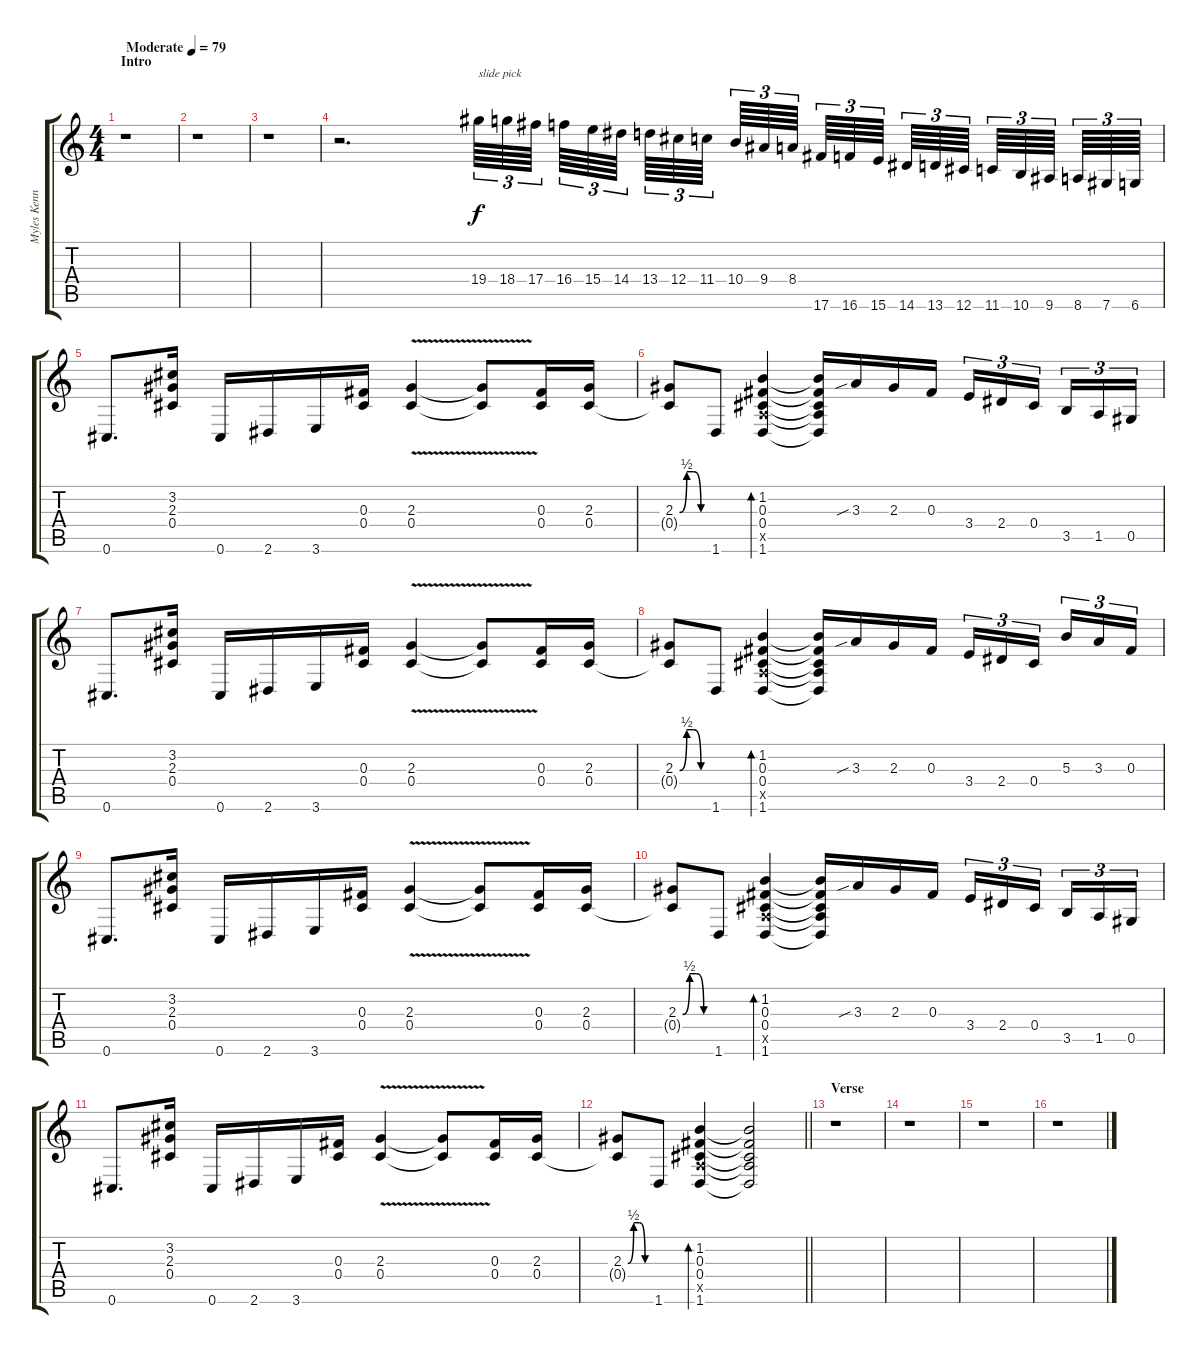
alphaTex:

\track ("Myles Kennedy" "Myles Kenn") {instrument distortionguitar}
\staff {score tabs}
\tuning (Eb4 Bb3 Gb3 Db3 Ab2 Db2) {hide}
\ts (4 4)
\section ("" "Intro")
\tempo (79 "Moderate")
\clef g2
\ks c
r.1{dy f instrument distortionguitar} |
r.1 |
r.1 |
r.2{d} 19.4.64{tu (3 2) txt "slide pick" instrument guitarfretnoise} 18.4.64{tu (3 2)} 17.4.64{tu (3 2) beam splitsecondary} 16.4.64{tu (3 2)} 15.4.64{tu (3 2)} 14.4.64{tu (3 2) beam splitsecondary} 13.4.64{tu (3 2)} 12.4.64{tu (3 2)} 11.4.64{tu (3 2) beam splitsecondary} 10.4.64{tu (3 2)} 9.4.64{tu (3 2)} 8.4.64{tu (3 2) beam splitsecondary} 17.6.64{tu (3 2)} 16.6.64{tu (3 2)} 15.6.64{tu (3 2) beam splitsecondary} 14.6.64{tu (3 2)} 13.6.64{tu (3 2)} 12.6.64{tu (3 2) beam splitsecondary} 11.6.64{tu (3 2)} 10.6.64{tu (3 2)} 9.6.64{tu (3 2) beam splitsecondary} 8.6.64{tu (3 2)} 7.6.64{tu (3 2)} 6.6.64{tu (3 2)} |
0.6.8{d instrument distortionguitar} (3.2 2.3 0.4).16 0.6.16 2.6.16 3.6.16 (0.3 0.4).16 (2.3{v} 0.4).4 (2.3{t} 0.4{t}).8 (0.3 0.4).16 (2.3 0.4).16 |
(2.3{be (custom 0 0 15 2 30 2 45 0 60 0)} 0.4{t}).8 1.6.8 (1.2 0.3 0.4 1.5{x} 1.6).4{bd 60} (1.2{t} 0.3{t} 0.4{t} 1.5{t} 1.6{t}).16 3.3{sib}.16 2.3.16 0.3.16 3.4.16{tu (3 2)} 2.4.16{tu (3 2)} 0.4.16{tu (3 2) beam splitsecondary} 3.5.16{tu (3 2)} 1.5.16{tu (3 2)} 0.5.16{tu (3 2)} |
0.6.8{d} (3.2 2.3 0.4).16 0.6.16 2.6.16 3.6.16 (0.3 0.4).16 (2.3{v} 0.4).4 (2.3{t} 0.4{t}).8 (0.3 0.4).16 (2.3 0.4).16 |
(2.3{be (custom 0 0 15 2 30 2 45 0 60 0)} 0.4{t}).8 1.6.8 (1.2 0.3 0.4 1.5{x} 1.6).4{bd 60} (1.2{t} 0.3{t} 0.4{t} 1.5{t} 1.6{t}).16 3.3{sib}.16 2.3.16 0.3.16 3.4.16{tu (3 2)} 2.4.16{tu (3 2)} 0.4.16{tu (3 2) beam splitsecondary} 5.3.16{tu (3 2)} 3.3.16{tu (3 2)} 0.3.16{tu (3 2)} |
0.6.8{d} (3.2 2.3 0.4).16 0.6.16 2.6.16 3.6.16 (0.3 0.4).16 (2.3{v} 0.4).4 (2.3{t} 0.4{t}).8 (0.3 0.4).16 (2.3 0.4).16 |
(2.3{be (custom 0 0 15 2 30 2 45 0 60 0)} 0.4{t}).8 1.6.8 (1.2 0.3 0.4 1.5{x} 1.6).4{bd 60} (1.2{t} 0.3{t} 0.4{t} 1.5{t} 1.6{t}).16 3.3{sib}.16 2.3.16 0.3.16 3.4.16{tu (3 2)} 2.4.16{tu (3 2)} 0.4.16{tu (3 2) beam splitsecondary} 3.5.16{tu (3 2)} 1.5.16{tu (3 2)} 0.5.16{tu (3 2)} |
0.6.8{d} (3.2 2.3 0.4).16 0.6.16 2.6.16 3.6.16 (0.3 0.4).16 (2.3{v} 0.4).4 (2.3{t} 0.4{t}).8 (0.3 0.4).16 (2.3 0.4).16 |
\barLineRight lightlight
(2.3{be (custom 0 0 15 2 30 2 45 0 60 0)} 0.4{t}).8 1.6.8 (1.2 0.3 0.4 1.5{x} 1.6).4{bd 60} (1.2{t} 0.3{t} 0.4{t} 1.5{t} 1.6{t}).2 |
\section ("" "Verse")
r.1 |
r.1 |
r.1 |
r.1
